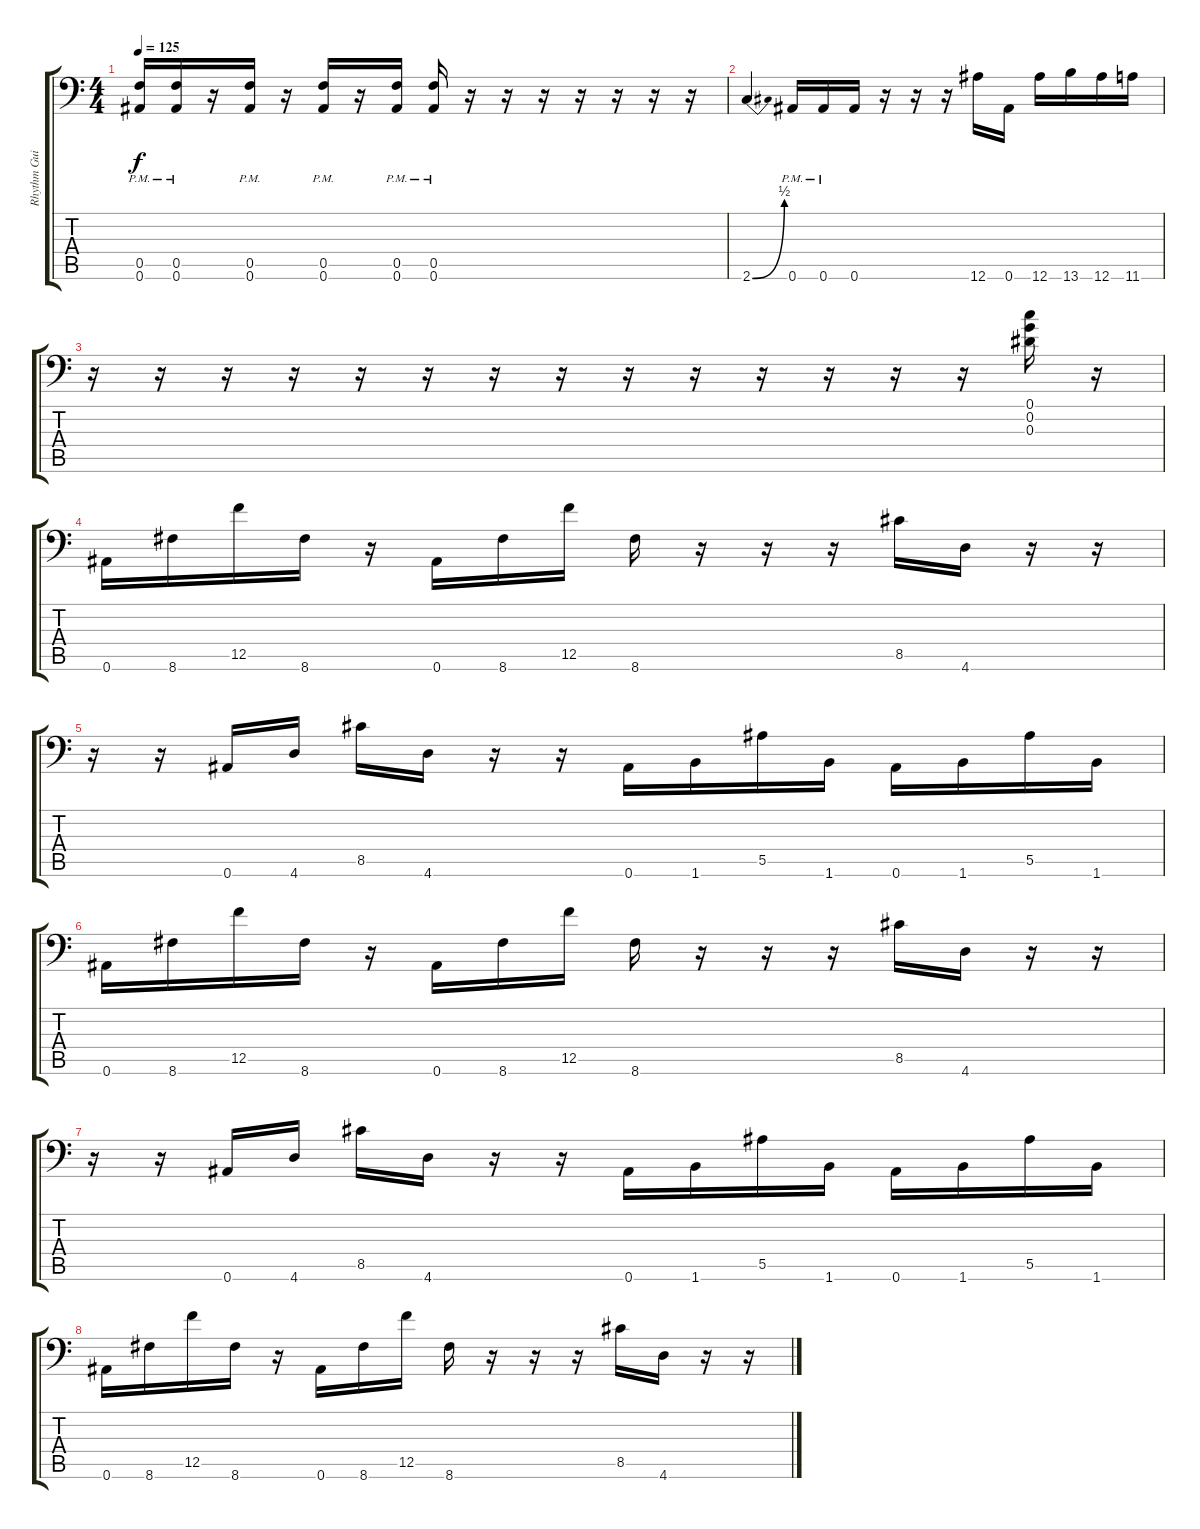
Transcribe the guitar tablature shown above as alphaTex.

\track ("Rhythm Guitar 2" "Rhythm Gui") {instrument distortionguitar}
\staff {score tabs}
\tuning (C4 G3 Eb3 Bb2 F2 Bb1) {hide}
\ts (4 4)
\tempo 125
\clef f4
\ks c
(0.5{pm} 0.6{pm}).16{dy f} (0.5{pm} 0.6{pm}).16 r.16 (0.5{pm} 0.6{pm}).16 r.16 (0.5{pm} 0.6{pm}).16 r.16 (0.5{pm} 0.6{pm}).16 (0.5{pm} 0.6{pm}).16 r.16 r.16 r.16 r.16 r.16 r.16 r.16 |
2.6{be (bend 0 0 60 2)}.4 0.6{pm}.16 0.6{pm}.16 0.6.16 r.16 r.16 r.16 12.6.16 0.6.16 12.6.16 13.6.16 12.6.16 11.6.16 |
r.16 r.16 r.16 r.16 r.16 r.16 r.16 r.16 r.16 r.16 r.16 r.16 r.16 r.16 (0.1 0.2 0.3).16 r.16 |
0.6.16 8.6.16 12.5.16 8.6.16 r.16 0.6.16 8.6.16 12.5.16 8.6.16 r.16 r.16 r.16 8.5.16 4.6.16 r.16 r.16 |
r.16 r.16 0.6.16 4.6.16 8.5.16 4.6.16 r.16 r.16 0.6.16 1.6.16 5.5.16 1.6.16 0.6.16 1.6.16 5.5.16 1.6.16 |
0.6.16 8.6.16 12.5.16 8.6.16 r.16 0.6.16 8.6.16 12.5.16 8.6.16 r.16 r.16 r.16 8.5.16 4.6.16 r.16 r.16 |
r.16 r.16 0.6.16 4.6.16 8.5.16 4.6.16 r.16 r.16 0.6.16 1.6.16 5.5.16 1.6.16 0.6.16 1.6.16 5.5.16 1.6.16 |
0.6.16 8.6.16 12.5.16 8.6.16 r.16 0.6.16 8.6.16 12.5.16 8.6.16 r.16 r.16 r.16 8.5.16 4.6.16 r.16 r.16
